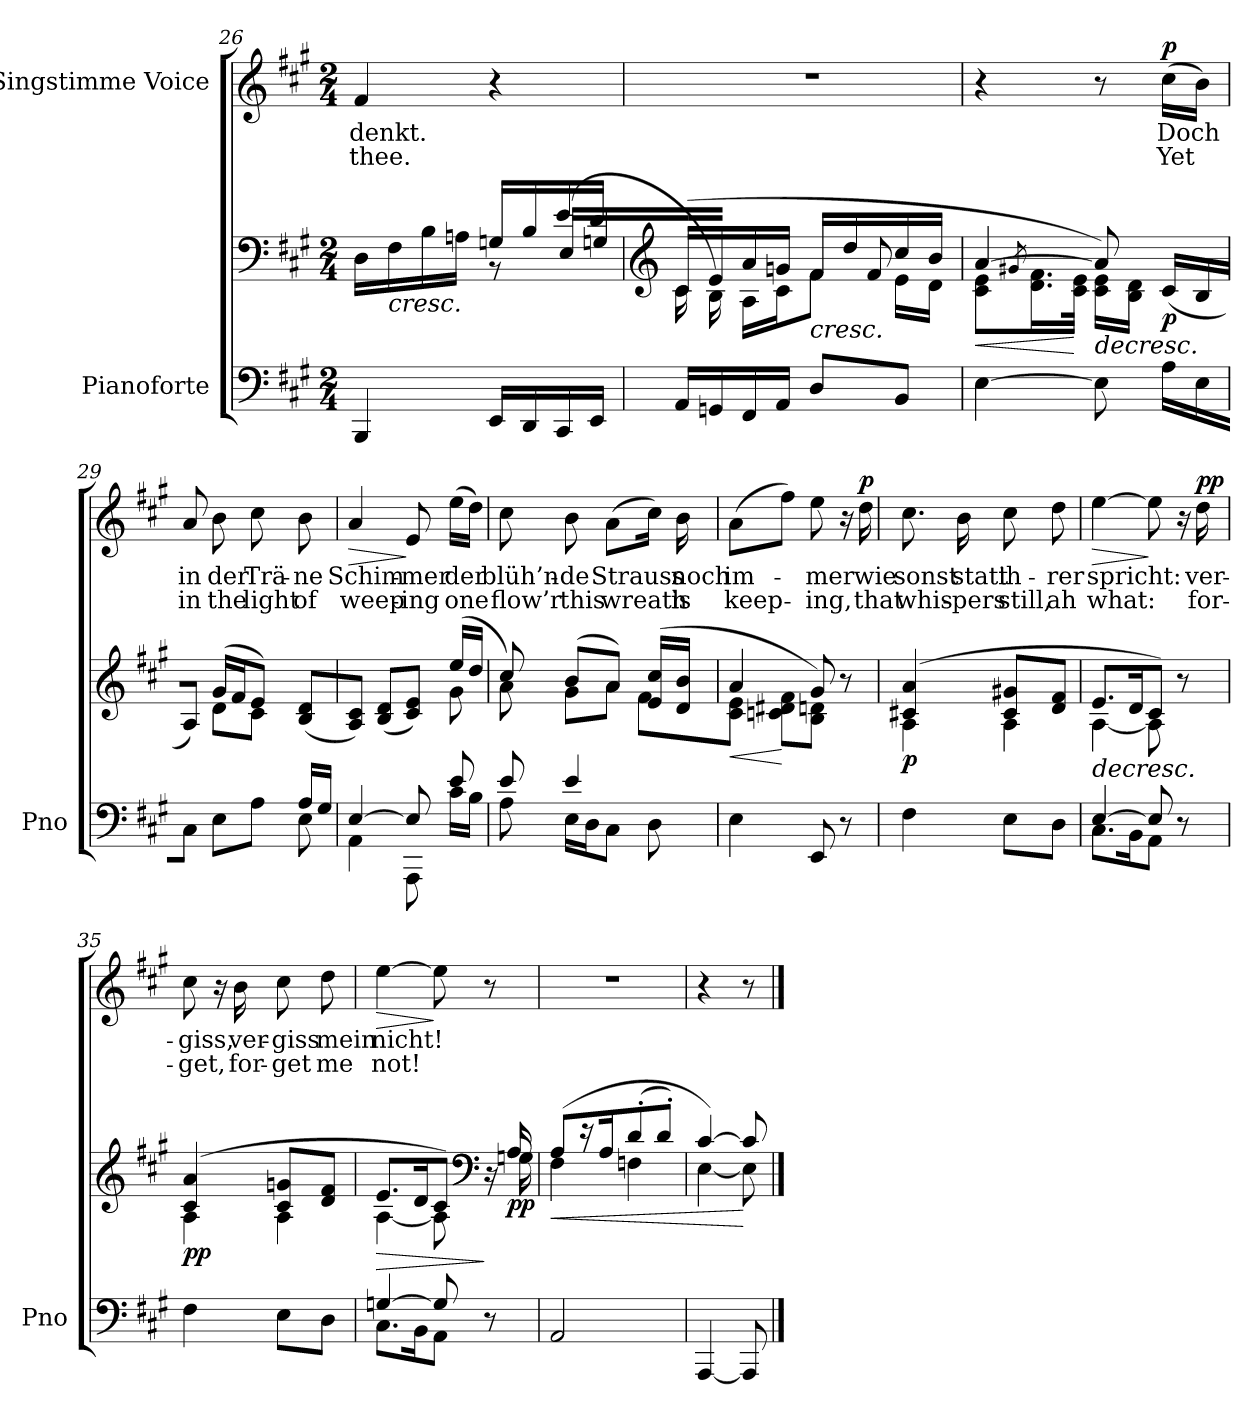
**kern	**kern	**dynam	**kern	**text	**text	**dynam
*part2	*part2	*part2	*part1	*part1	*part1	*part1
*staff3	*staff2	*staff2/3	*staff1	*staff1	*staff1	*staff1
*I"Pianoforte	*	*	*I"Singstimme Voice	*	*	*
*I'Pno	*	*	*	*	*	*
*clefF4	*clefF4	*	*clefG2	*	*	*
*k[f#c#g#]	*k[f#c#g#]	*	*k[f#c#g#]	*	*	*
*M2/4	*M2/4	*	*M2/4	*	*	*
=26	=26	=26	=26	=26	=26	=26
*	*^	*	*	*	*	*
4BBB/	16D\LL	4ryy	.	4f#/	-denkt.	thee.	.
!	!	!	!LO:HP:b	!	!	!	!
.	16F#\	.	<	.	.	.	.
.	16B\	.	.	.	.	.	.
.	16An\JJ	.	.	.	.	.	.
16EE/LL	16Gn/LL	8r	.	4r	.	.	.
16DD/	16B/	.	.	.	.	.	.
16CC#/	16e/	(16E\LL	.	.	.	.	.
16EE/JJ	16d/JJ	16Gn\	.	.	.	.	.
*	*v	*v	*	*	*	*	*
=27	=27	=27	=27	=27	=27	=27
*	*clefG2	*	*	*	*	*
*	*^	*	*	*	*	*
*	*	*^	*	*	*	*	*
16AA/LL	(16c#/LL	16c#\	4ryy	.	2r	.	.	.
16GGn/	16e/	16B\JJ)	.	.	.	.	.	.
16FF#/	16a/	16A\LL	.	.	.	.	.	.
16AA/JJ	16gn/JJ	16c#\J	.	.	.	.	.	.
!	!LO:TX:b:i:t=cresc.	!	!	!	!	!	!	!
8D/L	16f#/LL	8f#\J	8ryy	.	.	.	.	.
.	16dd/	.	.	.	.	.	.	.
8BB/J	16cc#/	16e\LL	8f#/	.	.	.	.	.
.	16b/JJ	16d\JJ	.	.	.	.	.	.
*	*	*v	*v	*	*	*	*	*
=28	=28	=28	=28	=28	=28	=28	=28
!	!	!	!LO:HP:b	!	!	!	!
[4E\	[4a/	(<8c#\ 8e\L	<	4r	.	.	.
.	.	8qg#X/	.	.	.	.	.
.	.	16.d\ 16.f#\L	.	.	.	.	.
.	.	32c#\ 32e\JJk	[	.	.	.	.
!	!	!	!LO:HP:b	!	!	!	!
8E\]	8a/])	16c#\ 16e\LL	>	8r	.	.	.
.	.	16B\ 16d\JJ	.	.	.	.	.
!	!	!	!LO:DY:b	!	!	!	!LO:DY:a
16A\LL	((>16c#/LL	8ryy	p	(16cc#\LL	Doch	Yet	p
16E\J	16B/J	.	.	16b\JJ)	.	.	.
*	*v	*v	*	*	*	*	*
.	.	]	.	.	.	.
=29	=29	=29	=29	=29	=29	=29
*^	*^	*	*	*	*	*
8C#\J)	4ryy	8A/J)	8ryy	.	8a/	in	in	.
8E\L	.	(16g#/LL	8d\L	.	8b\	der	the	.
.	.	16f#/J	.	.	.	.	.	.
8A\J	8ryy	8e/J)	8c#\J	.	8cc#\	Trä-	light	.
16A/LL	8E\	(8B/ 8d/L	8ryy	.	8b\	-ne	of	.
16G#/JJ	.	.	.	.	.	.	.	.
=30	=30	=30	=30	=30	=30	=30	=30	=30
!	!	!	!	!	!	!	!	!LO:HP:b
[4E/	4AA\	8A/ 8c#/J)	4ryy	.	4a/	Schim-	weep-	>
.	.	(8B/ 8d/L	.	.	.	.	.	.
8E/]	8AAA\	8c#/ 8e/J)	8ryy	.	8e/	-mer	-ing	]
8e/	16c#\LL	(16ee/LL	8g#\	.	(16ee\LL	der	one	.
.	16B\JJ	16dd/JJ	.	.	16dd\JJ)	.	.	.
=31	=31	=31	=31	=31	=31	=31	=31	=31
8e/	8A\	8cc#/)	8a\	.	8cc#\	blüh’n-	flow’r	.
4e/	16E\LL	(8b/L	8g#\L	.	8b\	-de	this	.
.	16D\J	.	.	.	.	.	.	.
.	8C#\J	8a/J)	8a\J	.	(8a\L	Strauss	wreath	.
8D\	8ryy	(16e/ 16cc#/LL	8f#\L	.	16cc#\Jk)	.	.	.
.	.	16d/ 16b/JJ	.	.	16b\	noch	is	.
*v	*v	*	*	*	*	*	*	*
=32	=32	=32	=32	=32	=32	=32	=32
!	!	!	!LO:HP:b	!	!	!	!
4E\	4a/	8c#\ 8e\J	<	(8a\L	im-	keep-	.
.	.	8cn\ 8d#X\ 8f#\L	[	8ff#\J)	.	.	.
8EE/	8g#/)	8B\ 8dn\J	.	8ee\	-mer	-ing,	.
8r	8r	8ryy	.	16r	.	.	.
!	!	!	!	!	!	!	!LO:DY:a
.	.	.	.	16dd\	wie	that	p
=33	=33	=33	=33	=33	=33	=33	=33
!	!	!	!LO:DY:b	!	!	!	!
4F#\	(4c#X/ 4a/	4A\	p	8.cc#\	sonst	whis-	.
.	.	.	.	16b\	statt	-pers	.
8E\L	8c#/ 8g#X/L	4A\	.	8cc#\	ih-	still,	.
8D\J	8d/ 8f#/J	.	.	8dd\	-rer	ah	.
=34	=34	=34	=34	=34	=34	=34	=34
*^	*	*	*	*	*	*	*
!	!	!	!	!LO:HP:b	!	!	!	!LO:HP:b
[4E/	8.C#\L	8.e/L	[4A\	>	[4ee\	spricht:	what:	>
.	16BB\K	16d/K	.	.	.	.	.	.
8E/]	8AA\J	8c#/J)	8A\]	.	8ee\]	.	.	]
8r	8ryy	8r	8ryy	[	16r	.	.	.
!	!	!	!	!	!	!	!	!LO:DY:a
.	.	.	.	.	16dd\	ver-	for-	pp
*v	*v	*	*	*	*	*	*	*
=35	=35	=35	=35	=35	=35	=35	=35
!	!	!	!LO:DY:b	!	!	!	!
4F#\	(4c#/ 4a/	4A\	pp	8cc#\	-giss,	-get,	.
.	.	.	.	16r	.	.	.
.	.	.	.	16b\	ver-	for-	.
8E\L	8c#/ 8gn/L	4A\	.	8cc#\	-giss	-get	.
8D\J	8d/ 8f#/J	.	.	8dd\	mein	me	.
=36	=36	=36	=36	=36	=36	=36	=36
*^	*	*	*	*	*	*	*
!	!	!	!	!LO:HP:b	!	!	!	!LO:HP:b
[4Gn/	8.C#\L	8.e/L	[4A\	>	[4ee\	nicht!	not!	>
.	16BB\K	16d/K	.	.	.	.	.	.
8G/]	8AA\J	8c#/J)	8A\]	.	8ee\]	.	.	]
*	*	*clefF4	*	*	*	*	*	*
8r	8ryy	16r	16ryy	]	8r	.	.	.
!	!	!	!	!LO:DY:b	!	!	!	!
.	.	16A/	16Gn\	pp	.	.	.	.
*v	*v	*	*	*	*	*	*	*
=37	=37	=37	=37	=37	=37	=37	=37
!	!	!	!LO:HP:b	!	!	!	!
2AA/	(8A/L	4F#\	<	2r	.	.	.
.	16r	.	.	.	.	.	.
.	16A/J	.	.	.	.	.	.
.	(8d'/	4Fn\	]	.	.	.	.
.	8d'/J)	.	.	.	.	.	.
=38	=38	=38	=38	=38	=38	=38	=38
[4AAA/	[4c#/)	[4E\	.	4r	.	.	.
8AAA/]	8c#/]	8E\]	[	8r	.	.	.
*	*v	*v	*	*	*	*	*
==	==	==	==	==	==	==
*-	*-	*-	*-	*-	*-	*-
